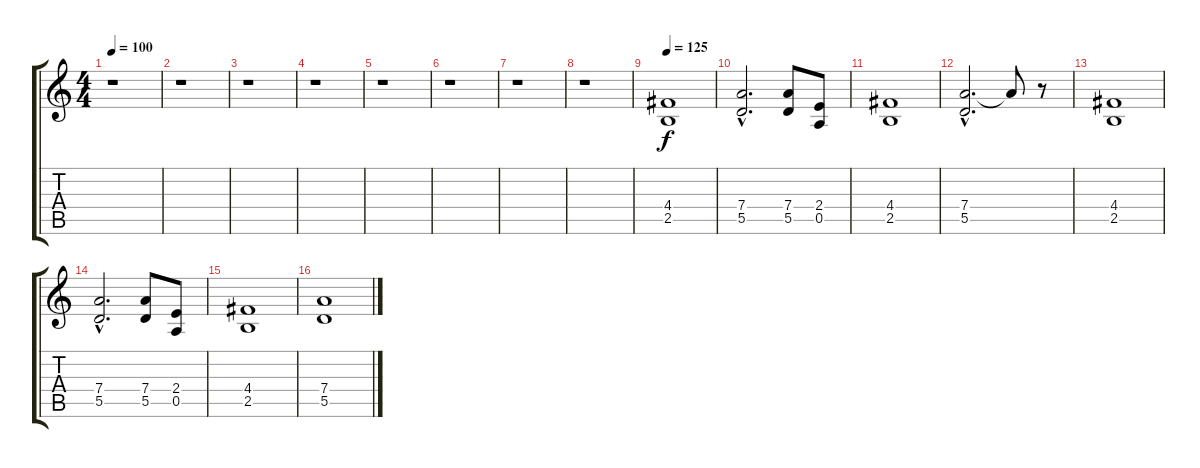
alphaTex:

\track "" {instrument overdrivenguitar}
\staff {score tabs}
\tuning (E4 B3 G3 D3 A2 E2) {hide}
\ts (4 4)
\tempo 100
\clef g2
\ks c
r.1{dy f instrument overdrivenguitar} |
r.1 |
r.1 |
r.1 |
r.1 |
r.1 |
r.1 |
r.1 |
\tempo 125
(4.4 2.5).1 |
(7.4{hac} 5.5{hac}).2{d} (7.4 5.5).8 (2.4 0.5).8 |
(4.4 2.5).1 |
(7.4{hac} 5.5{hac}).2{d} 7.4{t}.8 r.8 |
(4.4 2.5).1 |
(7.4{hac} 5.5{hac}).2{d} (7.4 5.5).8 (2.4 0.5).8 |
(4.4 2.5).1 |
(7.4 5.5).1
